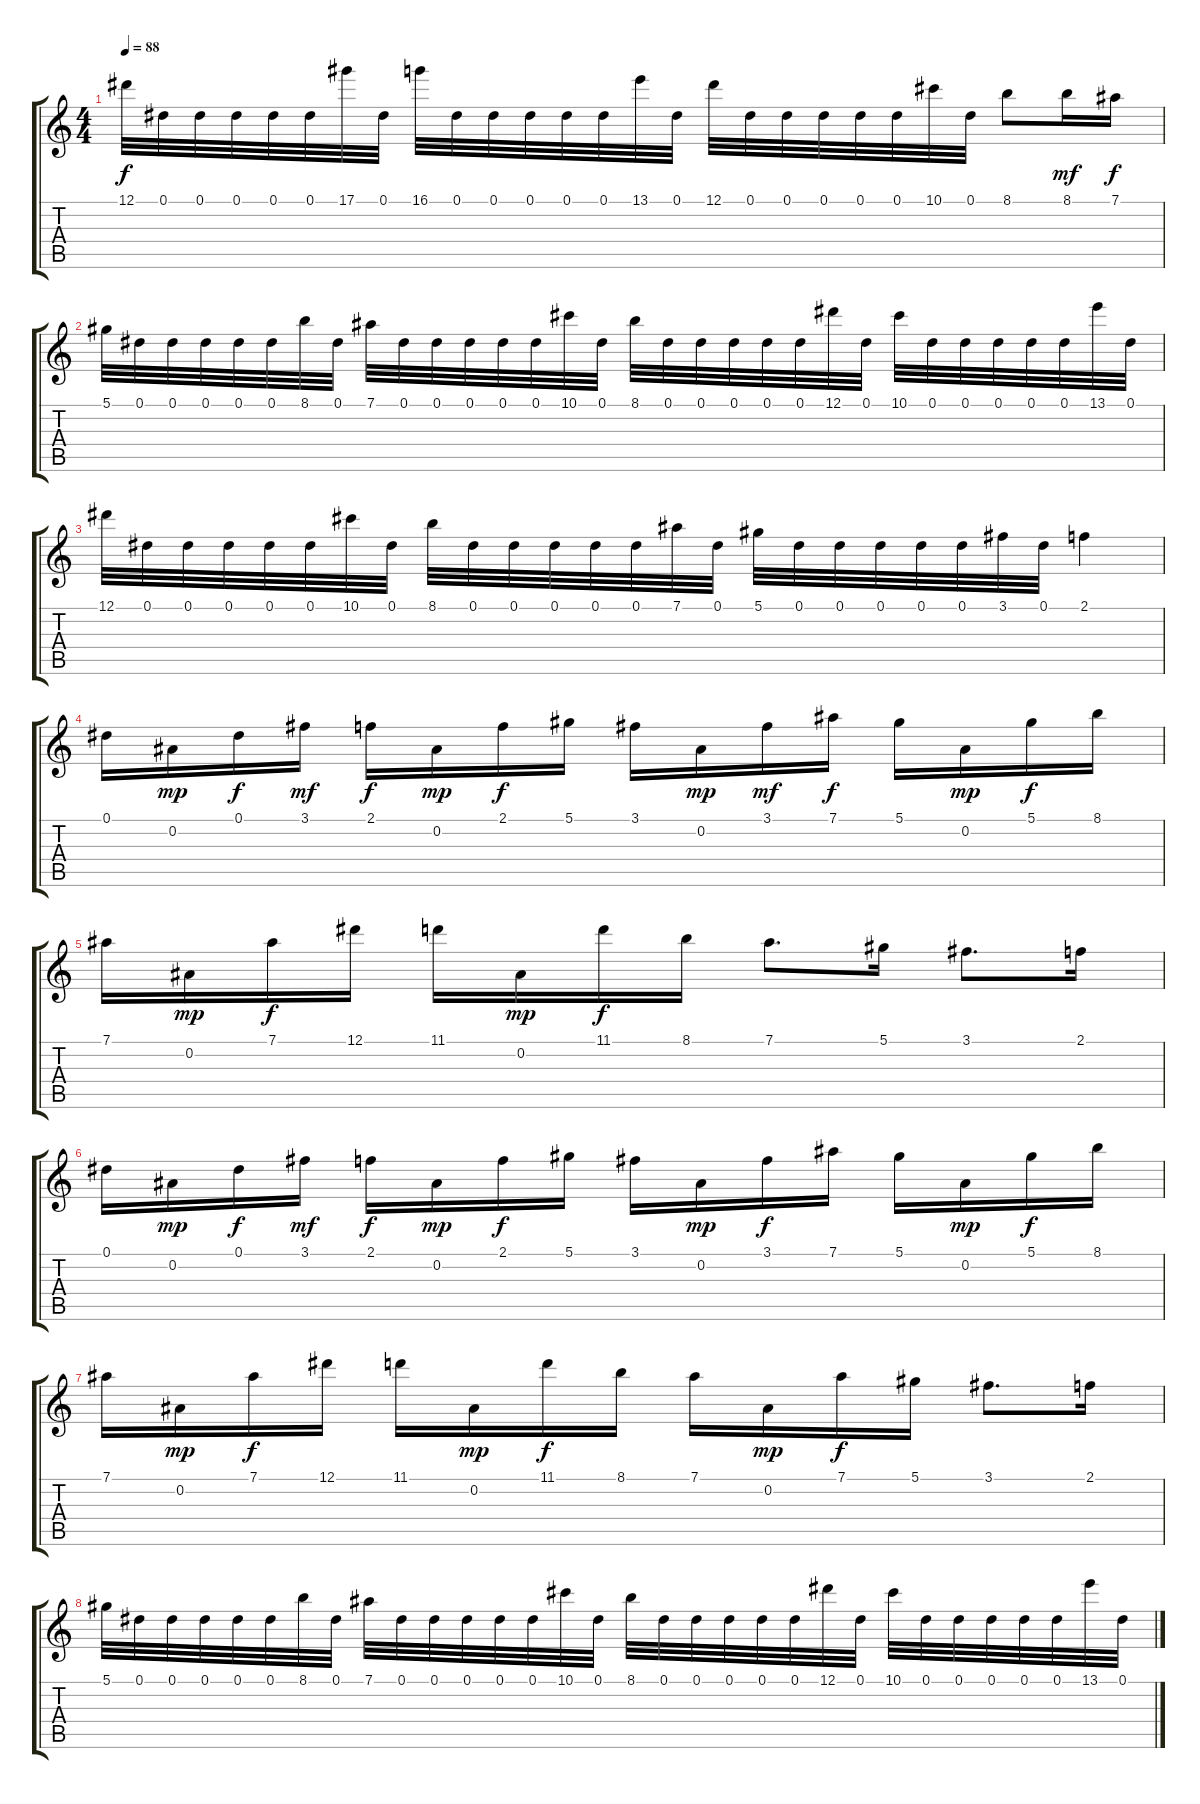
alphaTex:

\track "" {instrument acousticguitarsteel}
\staff {score tabs}
\tuning (Eb4 Bb3 Gb3 Db3 Ab2 Eb2) {hide}
\ts (4 4)
\tempo 88
\clef g2
\ks c
12.1.32{dy f} 0.1.32 0.1.32 0.1.32 0.1.32 0.1.32 17.1.32 0.1.32 16.1.32 0.1.32 0.1.32 0.1.32 0.1.32 0.1.32 13.1.32 0.1.32 12.1.32 0.1.32 0.1.32 0.1.32 0.1.32 0.1.32 10.1.32 0.1.32 8.1.8 8.1.16{dy mf} 7.1.16{dy f} |
5.1.32 0.1.32 0.1.32 0.1.32 0.1.32 0.1.32 8.1.32 0.1.32 7.1.32 0.1.32 0.1.32 0.1.32 0.1.32 0.1.32 10.1.32 0.1.32 8.1.32 0.1.32 0.1.32 0.1.32 0.1.32 0.1.32 12.1.32 0.1.32 10.1.32 0.1.32 0.1.32 0.1.32 0.1.32 0.1.32 13.1.32 0.1.32 |
12.1.32 0.1.32 0.1.32 0.1.32 0.1.32 0.1.32 10.1.32 0.1.32 8.1.32 0.1.32 0.1.32 0.1.32 0.1.32 0.1.32 7.1.32 0.1.32 5.1.32 0.1.32 0.1.32 0.1.32 0.1.32 0.1.32 3.1.32 0.1.32 2.1.4 |
0.1.16 0.2.16{dy mp} 0.1.16{dy f} 3.1.16{dy mf} 2.1.16{dy f} 0.2.16{dy mp} 2.1.16{dy f} 5.1.16 3.1.16 0.2.16{dy mp} 3.1.16{dy mf} 7.1.16{dy f} 5.1.16 0.2.16{dy mp} 5.1.16{dy f} 8.1.16 |
7.1.16 0.2.16{dy mp} 7.1.16{dy f} 12.1.16 11.1.16 0.2.16{dy mp} 11.1.16{dy f} 8.1.16 7.1.8{d} 5.1.16 3.1.8{d} 2.1.16 |
0.1.16 0.2.16{dy mp} 0.1.16{dy f} 3.1.16{dy mf} 2.1.16{dy f} 0.2.16{dy mp} 2.1.16{dy f} 5.1.16 3.1.16 0.2.16{dy mp} 3.1.16{dy f} 7.1.16 5.1.16 0.2.16{dy mp} 5.1.16{dy f} 8.1.16 |
7.1.16 0.2.16{dy mp} 7.1.16{dy f} 12.1.16 11.1.16 0.2.16{dy mp} 11.1.16{dy f} 8.1.16 7.1.16 0.2.16{dy mp} 7.1.16{dy f} 5.1.16 3.1.8{d} 2.1.16 |
5.1.32 0.1.32 0.1.32 0.1.32 0.1.32 0.1.32 8.1.32 0.1.32 7.1.32 0.1.32 0.1.32 0.1.32 0.1.32 0.1.32 10.1.32 0.1.32 8.1.32 0.1.32 0.1.32 0.1.32 0.1.32 0.1.32 12.1.32 0.1.32 10.1.32 0.1.32 0.1.32 0.1.32 0.1.32 0.1.32 13.1.32 0.1.32
